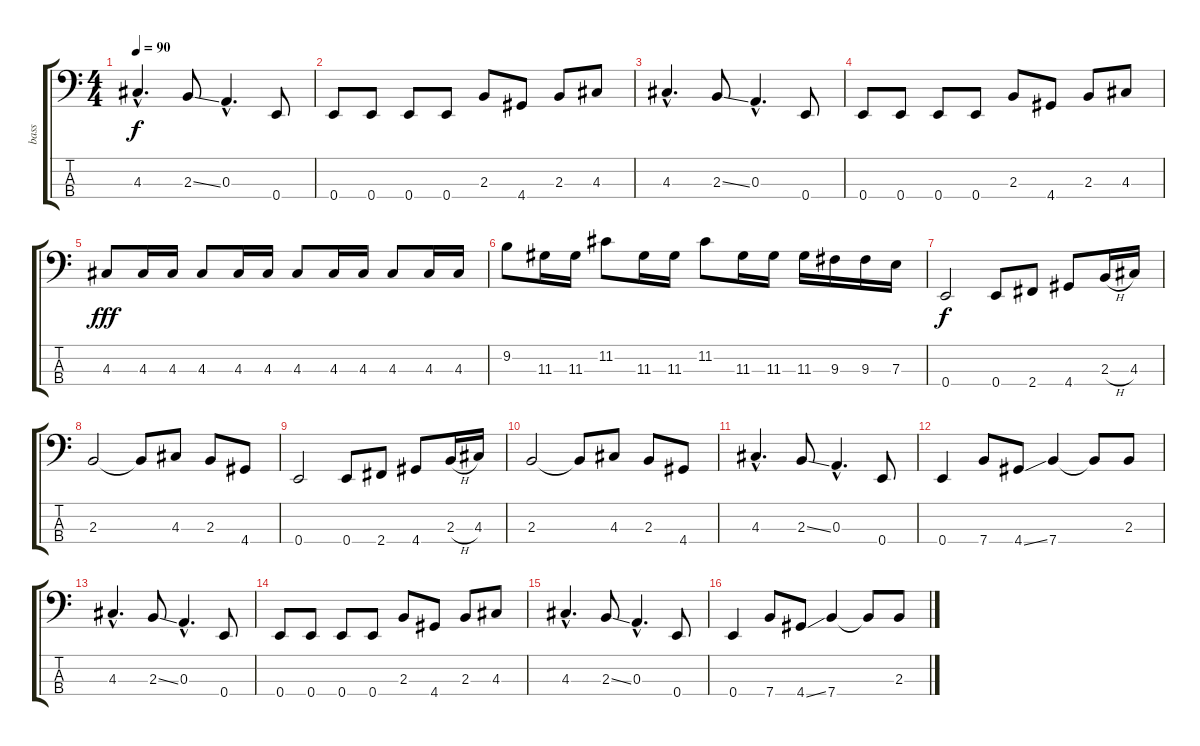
\track ("bass" "bass") {instrument electricbassfinger}
\staff {score tabs}
\tuning (G2 D2 A1 E1) {hide}
\ts (4 4)
\tempo 90
\clef f4
\ks c
4.3{hac}.4{d dy f} 2.3{ss}.8 0.3{hac}.4{d} 0.4.8 |
0.4.8 0.4.8 0.4.8 0.4.8 2.3.8 4.4.8 2.3.8 4.3.8 |
4.3{hac}.4{d} 2.3{ss}.8 0.3{hac}.4{d} 0.4.8 |
0.4.8 0.4.8 0.4.8 0.4.8 2.3.8 4.4.8 2.3.8 4.3.8 |
4.3.8{dy fff} 4.3.16 4.3.16 4.3.8 4.3.16 4.3.16 4.3.8 4.3.16 4.3.16 4.3.8 4.3.16 4.3.16 |
9.2.8 11.3.16 11.3.16 11.2.8 11.3.16 11.3.16 11.2.8 11.3.16 11.3.16 11.3.16 9.3.16 9.3.16 7.3.16 |
0.4.2{dy f} 0.4.8 2.4.8 4.4.8 2.3{h}.16 4.3.16 |
2.3.2 2.3{t}.8 4.3.8 2.3.8 4.4.8 |
0.4.2 0.4.8 2.4.8 4.4.8 2.3{h}.16 4.3.16 |
2.3.2 2.3{t}.8 4.3.8 2.3.8 4.4.8 |
4.3{hac}.4{d} 2.3{ss}.8 0.3{hac}.4{d} 0.4.8 |
0.4.4 7.4.8 4.4{ss}.8 7.4.4 7.4{t}.8 2.3.8 |
4.3{hac}.4{d} 2.3{ss}.8 0.3{hac}.4{d} 0.4.8 |
0.4.8 0.4.8 0.4.8 0.4.8 2.3.8 4.4.8 2.3.8 4.3.8 |
4.3{hac}.4{d} 2.3{ss}.8 0.3{hac}.4{d} 0.4.8 |
0.4.4 7.4.8 4.4{ss}.8 7.4.4 7.4{t}.8 2.3.8
